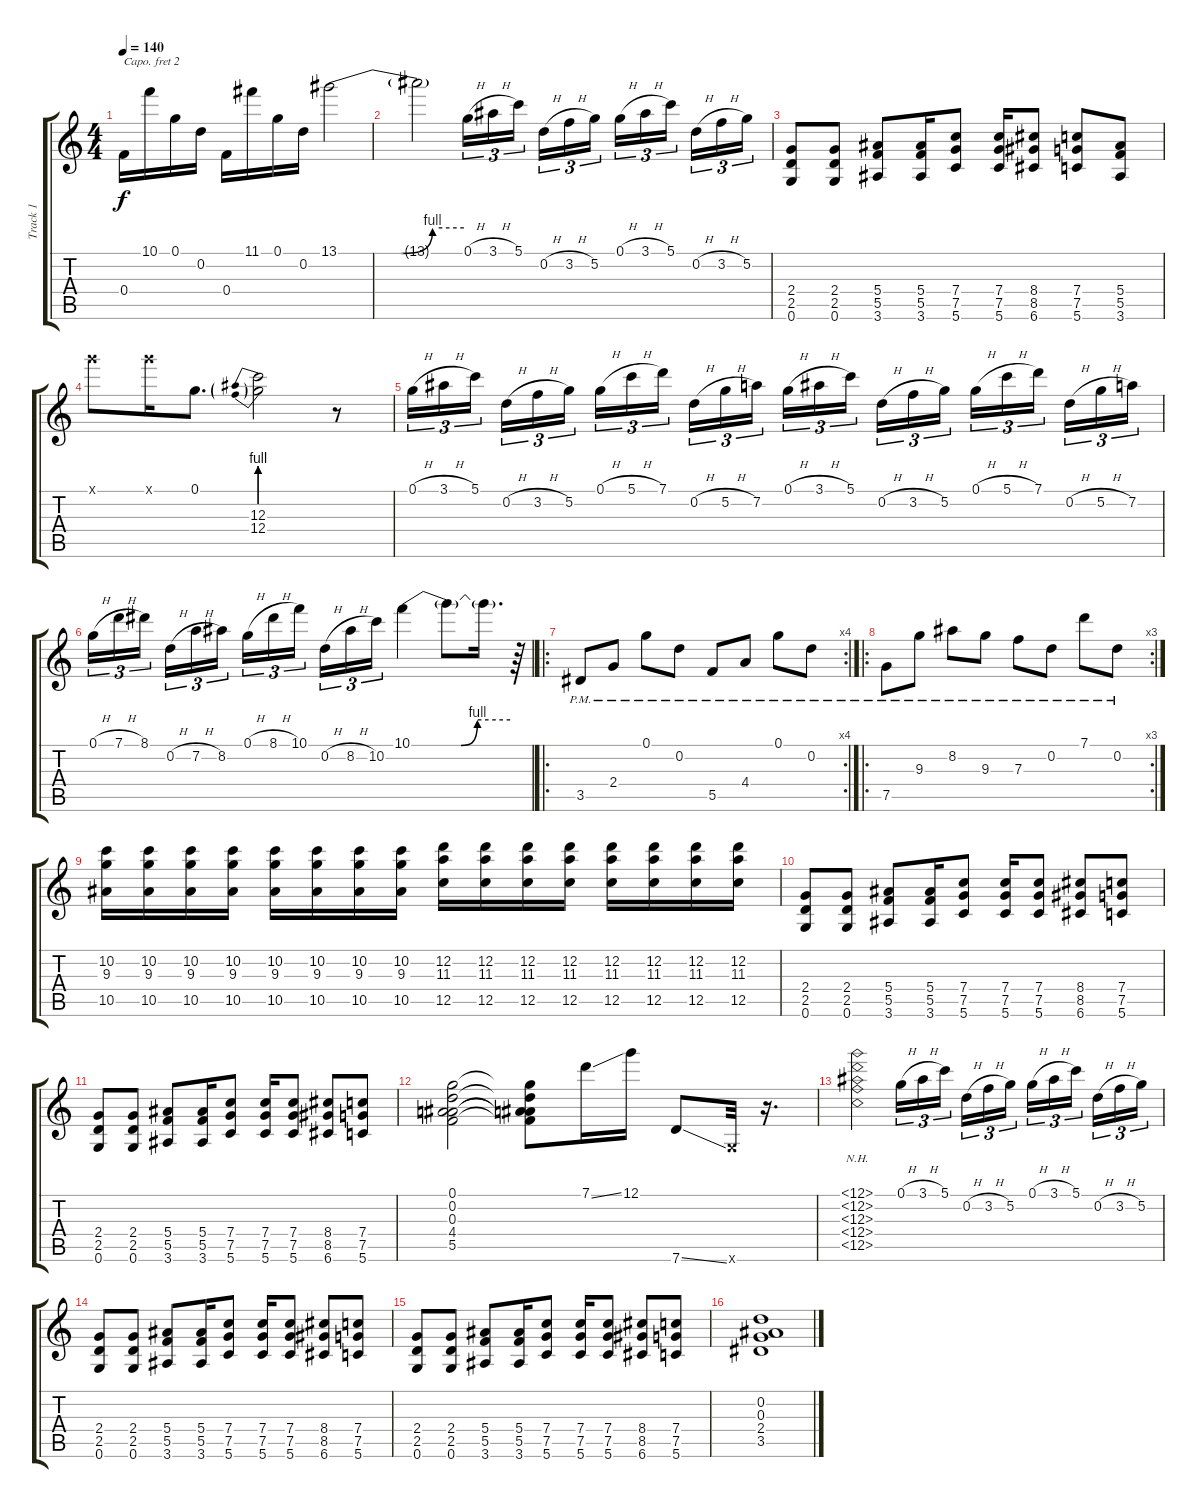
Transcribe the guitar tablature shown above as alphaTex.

\track ("Track 1" "Track 1") {instrument overdrivenguitar}
\staff {score tabs}
\capo 2
\tuning (F4 C4 Ab3 Eb3 Bb2 F2) {hide}
\ts (4 4)
\tempo 140
\clef g2
\ks c
0.4.16{dy f} 10.1.16 0.1.16 0.2.16 0.4.16 11.1.16 0.1.16 0.2.16 13.1{be (custom 0 0 30 0 45 4 60 4)}.2 |
13.1{t}.2 0.1{h}.16{tu (3 2)} 3.1{h}.16{tu (3 2)} 5.1.16{tu (3 2)} 0.2{h}.16{tu (3 2)} 3.2{h}.16{tu (3 2)} 5.2.16{tu (3 2)} 0.1{h}.16{tu (3 2)} 3.1{h}.16{tu (3 2)} 5.1.16{tu (3 2)} 0.2{h}.16{tu (3 2)} 3.2{h}.16{tu (3 2)} 5.2.16{tu (3 2)} |
(2.4 2.5 0.6).8 (2.4 2.5 0.6).8 (5.4 5.5 3.6).8 (5.4 5.5 3.6).16 (7.4 7.5 5.6).8 (7.4 7.5 5.6).16 (8.4 8.5 6.6).8 (7.4 7.5 5.6).8 (5.4 5.5 3.6).8 |
12.1{x}.8 12.1{x}.16 0.1.8{d} (12.3{be (prebend 0 4 60 4)} 12.4{be (prebend 0 4 60 4)}).2 r.8 |
0.1{h}.16{tu (3 2)} 3.1{h}.16{tu (3 2)} 5.1.16{tu (3 2)} 0.2{h}.16{tu (3 2)} 3.2{h}.16{tu (3 2)} 5.2.16{tu (3 2)} 0.1{h}.16{tu (3 2)} 5.1{h}.16{tu (3 2)} 7.1.16{tu (3 2)} 0.2{h}.16{tu (3 2)} 5.2{h}.16{tu (3 2)} 7.2.16{tu (3 2)} 0.1{h}.16{tu (3 2)} 3.1{h}.16{tu (3 2)} 5.1.16{tu (3 2)} 0.2{h}.16{tu (3 2)} 3.2{h}.16{tu (3 2)} 5.2.16{tu (3 2)} 0.1{h}.16{tu (3 2)} 5.1{h}.16{tu (3 2)} 7.1.16{tu (3 2)} 0.2{h}.16{tu (3 2)} 5.2{h}.16{tu (3 2)} 7.2.16{tu (3 2)} |
0.1{h}.16{tu (3 2)} 7.1{h}.16{tu (3 2)} 8.1.16{tu (3 2)} 0.2{h}.16{tu (3 2)} 7.2{h}.16{tu (3 2)} 8.2.16{tu (3 2)} 0.1{h}.16{tu (3 2)} 8.1{h}.16{tu (3 2)} 10.1.16{tu (3 2)} 0.2{h}.16{tu (3 2)} 8.2{h}.16{tu (3 2)} 10.2.16{tu (3 2)} 10.1{be (custom 0 0 30 0 40 4 60 4)}.4 10.1{t}.8 10.1{t}.16{d} r.64 |
\ro
\rc 4
3.5{pm}.8 2.4{pm}.8 0.1{pm}.8 0.2{pm}.8 5.5{pm}.8 4.4{pm}.8 0.1{pm}.8 0.2{pm}.8 |
\ro
\rc 3
7.5{pm}.8 9.3{pm}.8 8.2{pm}.8 9.3{pm}.8 7.3{pm}.8 0.2{pm}.8 7.1{pm}.8 0.2{pm}.8 |
(10.2 9.3 10.5).16 (10.2 9.3 10.5).16 (10.2 9.3 10.5).16 (10.2 9.3 10.5).16 (10.2 9.3 10.5).16 (10.2 9.3 10.5).16 (10.2 9.3 10.5).16 (10.2 9.3 10.5).16 (12.2 11.3 12.5).16 (12.2 11.3 12.5).16 (12.2 11.3 12.5).16 (12.2 11.3 12.5).16 (12.2 11.3 12.5).16 (12.2 11.3 12.5).16 (12.2 11.3 12.5).16 (12.2 11.3 12.5).16 |
(2.4 2.5 0.6).8 (2.4 2.5 0.6).8 (5.4 5.5 3.6).8 (5.4 5.5 3.6).16 (7.4 7.5 5.6).8 (7.4 7.5 5.6).16 (7.4 7.5 5.6).8 (8.4 8.5 6.6).8 (7.4 7.5 5.6).8 |
(2.4 2.5 0.6).8 (2.4 2.5 0.6).8 (5.4 5.5 3.6).8 (5.4 5.5 3.6).16 (7.4 7.5 5.6).8 (7.4 7.5 5.6).16 (7.4 7.5 5.6).8 (8.4 8.5 6.6).8 (7.4 7.5 5.6).8 |
(0.1 0.2 0.3 4.4 5.5).2 (0.1{t} 0.2{t} 0.3{t} 4.4{t} 5.5{t}).8 7.1{ss}.16 12.1.16 7.6{ss}.8 0.6{x}.32 r.16{d} |
(12.1{nh} 12.2{nh} 12.3{nh} 12.4{nh} 12.5{nh}).2 0.1{h}.16{tu (3 2)} 3.1{h}.16{tu (3 2)} 5.1.16{tu (3 2)} 0.2{h}.16{tu (3 2)} 3.2{h}.16{tu (3 2)} 5.2.16{tu (3 2)} 0.1{h}.16{tu (3 2)} 3.1{h}.16{tu (3 2)} 5.1.16{tu (3 2)} 0.2{h}.16{tu (3 2)} 3.2{h}.16{tu (3 2)} 5.2.16{tu (3 2)} |
(2.4 2.5 0.6).8 (2.4 2.5 0.6).8 (5.4 5.5 3.6).8 (5.4 5.5 3.6).16 (7.4 7.5 5.6).8 (7.4 7.5 5.6).16 (7.4 7.5 5.6).8 (8.4 8.5 6.6).8 (7.4 7.5 5.6).8 |
(2.4 2.5 0.6).8 (2.4 2.5 0.6).8 (5.4 5.5 3.6).8 (5.4 5.5 3.6).16 (7.4 7.5 5.6).8 (7.4 7.5 5.6).16 (7.4 7.5 5.6).8 (8.4 8.5 6.6).8 (7.4 7.5 5.6).8 |
(0.2 0.3 2.4 3.5).1
